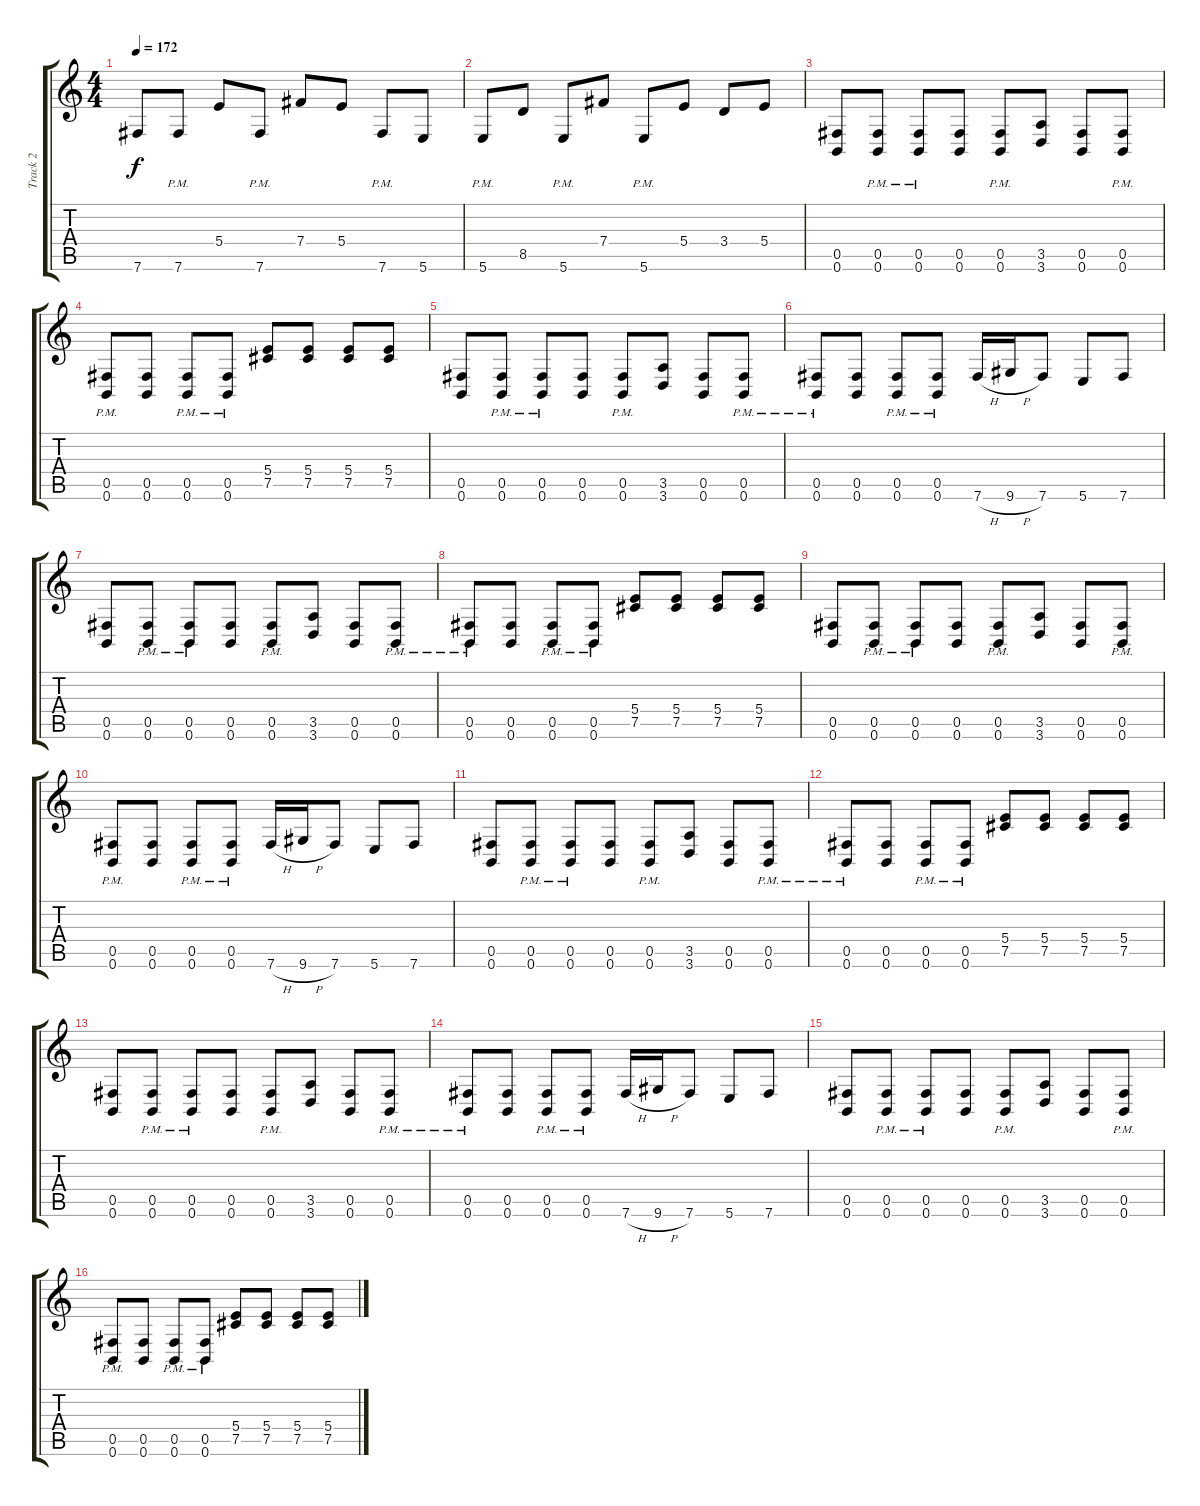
\track ("Track 2" "Track 2") {instrument distortionguitar}
\staff {score tabs}
\tuning (Db4 Ab3 E3 B2 Gb2 B1) {hide}
\ts (4 4)
\tempo 172
\clef g2
\ks c
7.6.8{dy f} 7.6{pm}.8 5.4.8 7.6{pm}.8 7.4.8 5.4.8 7.6{pm}.8 5.6.8 |
5.6{pm}.8 8.5.8 5.6{pm}.8 7.4.8 5.6{pm}.8 5.4.8 3.4.8 5.4.8 |
(0.5 0.6).8 (0.5{pm} 0.6{pm}).8 (0.5{pm} 0.6{pm}).8 (0.5 0.6).8 (0.5{pm} 0.6{pm}).8 (3.5 3.6).8 (0.5 0.6).8 (0.5{pm} 0.6{pm}).8 |
(0.5{pm} 0.6{pm}).8 (0.5 0.6).8 (0.5{pm} 0.6{pm}).8 (0.5{pm} 0.6{pm}).8 (5.4 7.5).8 (5.4 7.5).8 (5.4 7.5).8 (5.4 7.5).8 |
(0.5 0.6).8 (0.5{pm} 0.6{pm}).8 (0.5{pm} 0.6{pm}).8 (0.5 0.6).8 (0.5{pm} 0.6{pm}).8 (3.5 3.6).8 (0.5 0.6).8 (0.5{pm} 0.6{pm}).8 |
(0.5{pm} 0.6{pm}).8 (0.5 0.6).8 (0.5{pm} 0.6{pm}).8 (0.5{pm} 0.6{pm}).8 7.6{h}.16 9.6{h}.16 7.6.8 5.6.8 7.6.8 |
(0.5 0.6).8 (0.5{pm} 0.6{pm}).8 (0.5{pm} 0.6{pm}).8 (0.5 0.6).8 (0.5{pm} 0.6{pm}).8 (3.5 3.6).8 (0.5 0.6).8 (0.5{pm} 0.6{pm}).8 |
(0.5{pm} 0.6{pm}).8 (0.5 0.6).8 (0.5{pm} 0.6{pm}).8 (0.5{pm} 0.6{pm}).8 (5.4 7.5).8 (5.4 7.5).8 (5.4 7.5).8 (5.4 7.5).8 |
(0.5 0.6).8 (0.5{pm} 0.6{pm}).8 (0.5{pm} 0.6{pm}).8 (0.5 0.6).8 (0.5{pm} 0.6{pm}).8 (3.5 3.6).8 (0.5 0.6).8 (0.5{pm} 0.6{pm}).8 |
(0.5{pm} 0.6{pm}).8 (0.5 0.6).8 (0.5{pm} 0.6{pm}).8 (0.5{pm} 0.6{pm}).8 7.6{h}.16 9.6{h}.16 7.6.8 5.6.8 7.6.8 |
(0.5 0.6).8 (0.5{pm} 0.6{pm}).8 (0.5{pm} 0.6{pm}).8 (0.5 0.6).8 (0.5{pm} 0.6{pm}).8 (3.5 3.6).8 (0.5 0.6).8 (0.5{pm} 0.6{pm}).8 |
(0.5{pm} 0.6{pm}).8 (0.5 0.6).8 (0.5{pm} 0.6{pm}).8 (0.5{pm} 0.6{pm}).8 (5.4 7.5).8 (5.4 7.5).8 (5.4 7.5).8 (5.4 7.5).8 |
(0.5 0.6).8 (0.5{pm} 0.6{pm}).8 (0.5{pm} 0.6{pm}).8 (0.5 0.6).8 (0.5{pm} 0.6{pm}).8 (3.5 3.6).8 (0.5 0.6).8 (0.5{pm} 0.6{pm}).8 |
(0.5{pm} 0.6{pm}).8 (0.5 0.6).8 (0.5{pm} 0.6{pm}).8 (0.5{pm} 0.6{pm}).8 7.6{h}.16 9.6{h}.16 7.6.8 5.6.8 7.6.8 |
(0.5 0.6).8 (0.5{pm} 0.6{pm}).8 (0.5{pm} 0.6{pm}).8 (0.5 0.6).8 (0.5{pm} 0.6{pm}).8 (3.5 3.6).8 (0.5 0.6).8 (0.5{pm} 0.6{pm}).8 |
(0.5{pm} 0.6{pm}).8 (0.5 0.6).8 (0.5{pm} 0.6{pm}).8 (0.5{pm} 0.6{pm}).8 (5.4 7.5).8 (5.4 7.5).8 (5.4 7.5).8 (5.4 7.5).8
